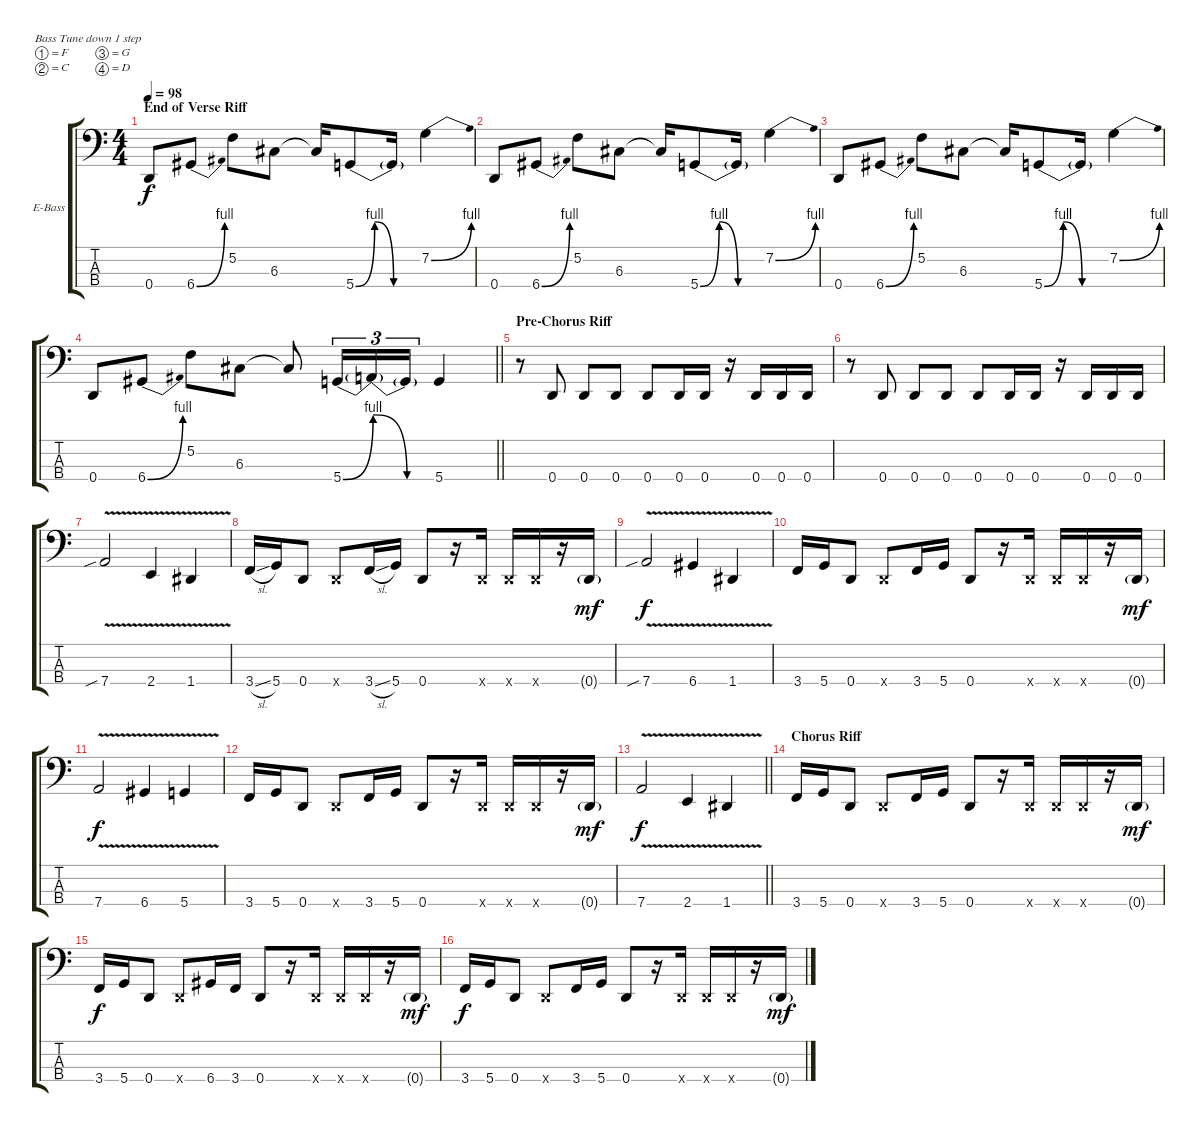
\bracketExtendMode groupsimilarinstruments
\firstSystemTrackNameOrientation horizontal
\otherSystemsTrackNameOrientation horizontal
\track ("Rex" "E-Bass") {instrument electricbasspick}
\staff {score tabs}
\tuning (F2 C2 G1 D1)
\ts (4 4)
\section ("" "End of Verse Riff")
\tempo 98
\clef f4
\ks c
0.4.8{dy f} 6.4{be (bend 0 0 60 4)}.8 5.2.8 6.3.8 6.3{t}.16 5.4{be (bendrelease 0 0 30 4 30 4 60 0)}.8 5.4{be (hold 0 0 60 0) t}.16 7.2{be (bend 0 0 60 4)}.4 |
0.4.8 6.4{be (bend 0 0 60 4)}.8 5.2.8 6.3.8 6.3{t}.16 5.4{be (bendrelease 0 0 30 4 30 4 60 0)}.8 5.4{be (hold 0 0 60 0) t}.16 7.2{be (bend 0 0 60 4)}.4 |
0.4.8 6.4{be (bend 0 0 60 4)}.8 5.2.8 6.3.8 6.3{t}.16 5.4{be (bendrelease 0 0 30 4 30 4 60 0)}.8 5.4{be (hold 0 0 60 0) t}.16 7.2{be (bend 0 0 60 4)}.4 |
\barLineRight lightlight
0.4.8 6.4{be (bend 0 0 60 4)}.8 5.2.8 6.3.8 6.3{t}.8 5.4{be (bend 0 0 60 4)}.16{tu (3 2)} 5.4{be (release 0 4 60 0) t}.16{tu (3 2)} 5.4{be (hold 0 0 60 0) t}.16{tu (3 2)} 5.4.4 |
\section ("" "Pre-Chorus Riff")
r.8 0.4.8 0.4.8 0.4.8 0.4.8 0.4.16 0.4.16 r.16 0.4.16 0.4.16 0.4.16 |
r.8 0.4.8 0.4.8 0.4.8 0.4.8 0.4.16 0.4.16 r.16 0.4.16 0.4.16 0.4.16 |
7.4{v sib}.2 2.4{v}.4 1.4{v}.4 |
3.4{sl}.16 5.4.16 0.4.8 0.4{x}.8 3.4{sl}.16 5.4.16 0.4.8 r.16 0.4{x}.16 0.4{x}.16 0.4{x}.16 r.16 0.4{g}.16{dy mf} |
7.4{v sib}.2{dy f} 6.4{v}.4 1.4{v}.4 |
3.4.16 5.4.16 0.4.8 0.4{x}.8 3.4.16 5.4.16 0.4.8 r.16 0.4{x}.16 0.4{x}.16 0.4{x}.16 r.16 0.4{g}.16{dy mf} |
7.4{v}.2{dy f} 6.4{v}.4 5.4{v}.4 |
3.4.16 5.4.16 0.4.8 0.4{x}.8 3.4.16 5.4.16 0.4.8 r.16 0.4{x}.16 0.4{x}.16 0.4{x}.16 r.16 0.4{g}.16{dy mf} |
\barLineRight lightlight
7.4{v}.2{dy f} 2.4{v}.4 1.4{v}.4 |
\section ("" "Chorus Riff")
3.4.16 5.4.16 0.4.8 0.4{x}.8 3.4.16 5.4.16 0.4.8 r.16 0.4{x}.16 0.4{x}.16 0.4{x}.16 r.16 0.4{g}.16{dy mf} |
3.4.16{dy f} 5.4.16 0.4.8 0.4{x}.8 6.4.16 3.4.16 0.4.8 r.16 0.4{x}.16 0.4{x}.16 0.4{x}.16 r.16 0.4{g}.16{dy mf} |
3.4.16{dy f} 5.4.16 0.4.8 0.4{x}.8 3.4.16 5.4.16 0.4.8 r.16 0.4{x}.16 0.4{x}.16 0.4{x}.16 r.16 0.4{g}.16{dy mf}
